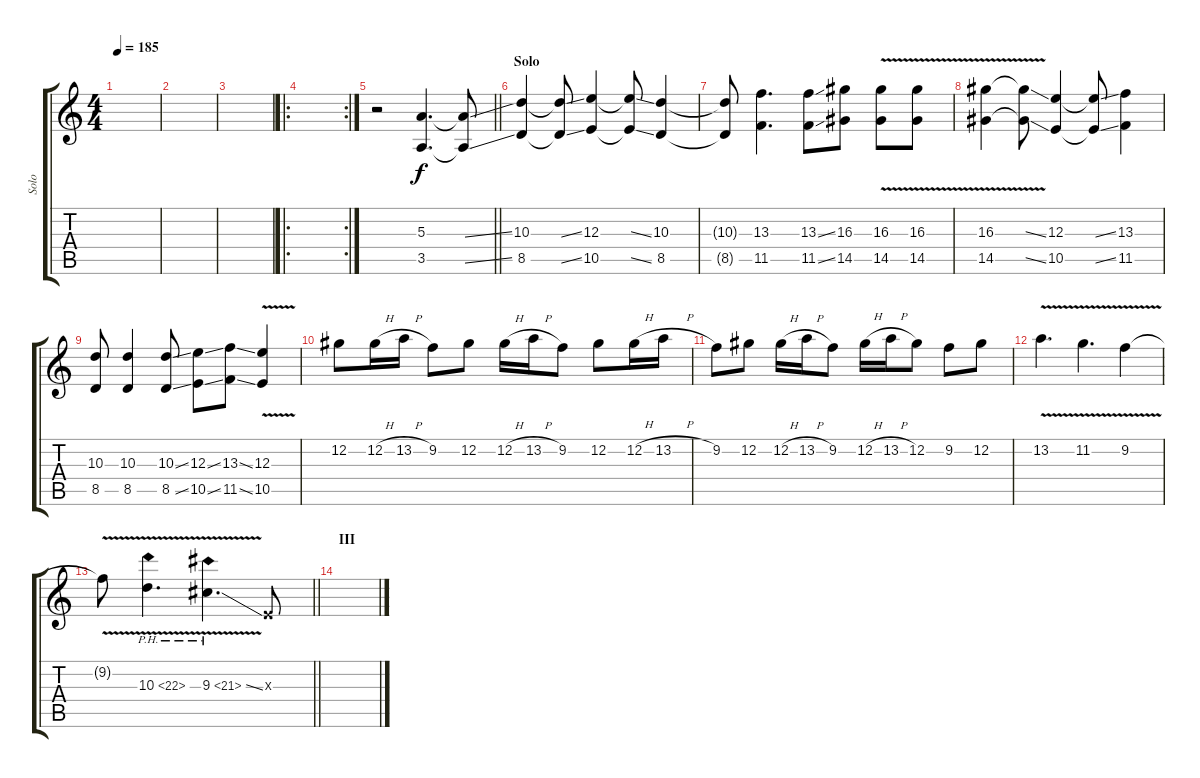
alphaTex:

\track ("Solo" "Solo") {instrument distortionguitar}
\staff {score tabs}
\tuning (Db4 Ab3 E3 B2 Gb2 Db2) {hide}
\ts (4 4)
\tempo 185
\clef g2
\ks c
|
|
|
\ro
\rc 2
|
\barLineRight lightlight
r.2 (5.3 3.5).4{d} (5.3{ss t} 3.5{ss t}).8 |
\section ("" "Solo")
(10.3 8.5).4 (10.3{ss t} 8.5{ss t}).8 (12.3 10.5).4 (12.3{ss t} 10.5{ss t}).8 (10.3 8.5).4 |
(10.3{t} 8.5{t}).8 (13.3 11.5).4{d} (13.3{ss} 11.5{ss}).8 (16.3 14.5).8 (16.3{v} 14.5{v}).8 (16.3{v} 14.5{v}).8 |
(16.3{v} 14.5{v}).4 (16.3{v ss t} 14.5{v ss t}).8 (12.3 10.5).4 (12.3{ss t} 10.5{ss t}).8 (13.3 11.5).4 |
(10.3 8.5).8 (10.3 8.5).4 (10.3{ss} 8.5{ss}).8 (12.3{ss} 10.5{ss}).8 (13.3{ss} 11.5{ss}).8 (12.3{v} 10.5).4 |
12.2.8 12.2{h}.16 13.2{h}.16 9.2.8 12.2.8 12.2{h}.16 13.2{h}.16 9.2.8 12.2.8 12.2{h}.16 13.2{h}.16 |
9.2.8 12.2.8 12.2{h}.16 13.2{h}.16 9.2.8 12.2{h}.16 13.2{h}.16 12.2.8 9.2.8 12.2.8 |
13.2{v}.4{d} 11.2{v}.4{d} 9.2{v}.4 |
\barLineRight lightlight
9.2{v t}.8 10.3{ph 12 v}.4{d} 9.3{ph 12 v ss}.4{d} 0.3{x}.8 |
\section ("" "III")
